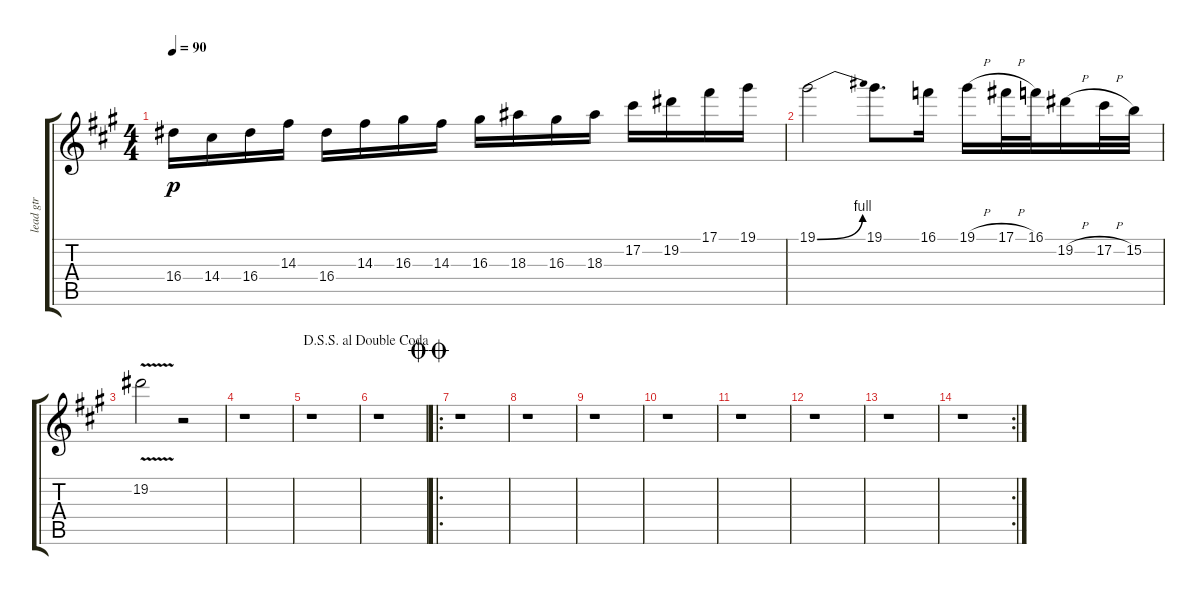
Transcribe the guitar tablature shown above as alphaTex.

\track ("lead gtr" "lead gtr") {instrument distortionguitar}
\staff {score tabs}
\tuning (Db4 Ab3 E3 B2 Gb2 Db2) {hide}
\ts (4 4)
\tempo 90
\clef g2
\ks a
16.4.16{dy p} 14.4.16 16.4.16 14.3.16 16.4.16 14.3.16 16.3.16 14.3.16 16.3.16 18.3.16 16.3.16 18.3.16 17.2.16 19.2.16 17.1.16 19.1.16 |
19.1{be (bend 0 0 60 4)}.2 19.1.8{d} 16.1.16 19.1{h}.16 17.1{h}.32 16.1.32 19.2{h}.16 17.2{h}.32 15.2.32 |
19.2{v}.2 r.2 |
r.1 |
r.1 |
\jump dalsegnosegnoaldoublecoda
r.1 |
\ro
\jump doublecoda
r.1 |
r.1 |
r.1 |
r.1 |
r.1 |
r.1 |
r.1 |
\rc 2
r.1
